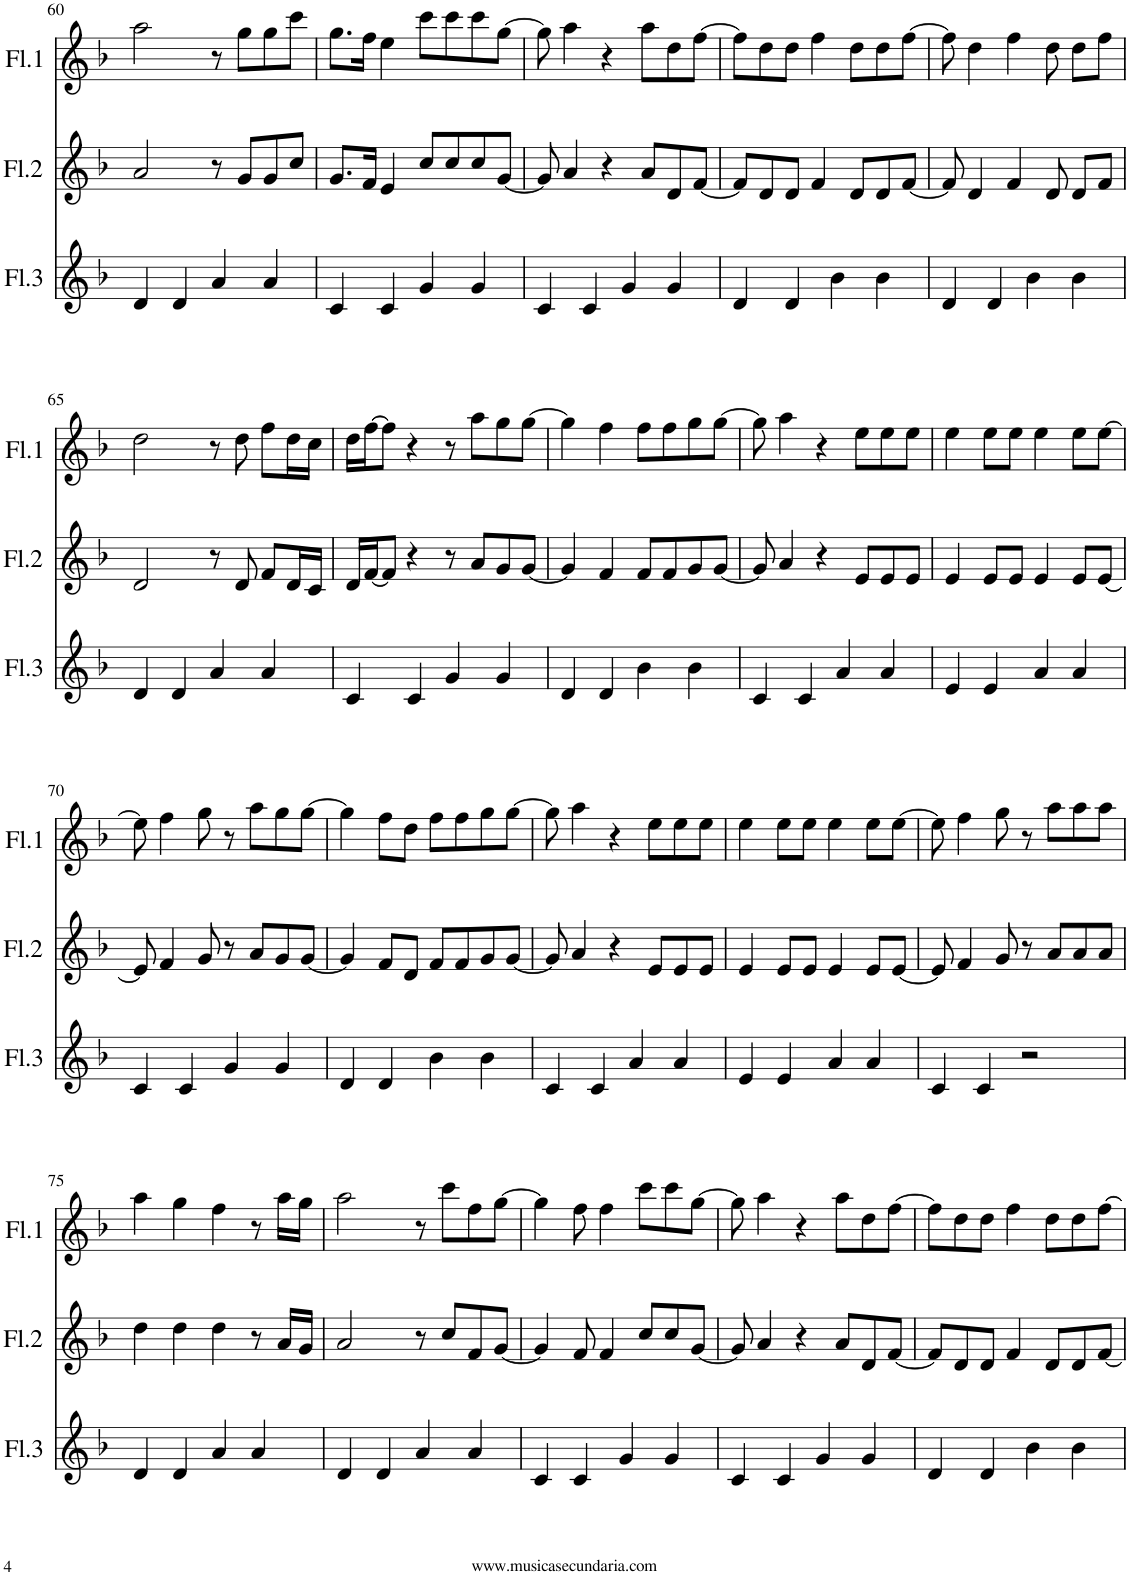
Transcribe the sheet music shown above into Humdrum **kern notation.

**kern	**kern	**kern
*part3	*part2	*part1
*staff3	*staff2	*staff1
*I"Flauta 3	*I"Flauta 2	*I"Flauta 1
*I'Fl.3	*I'Fl.2	*I'Fl.1
!!LO:PB:g=z
*clefG2	*clefG2	*clefG2
*k[b-]	*k[b-]	*k[b-]
*M4/4	*M4/4	*M4/4
=60	=60	=60
4d/	2a/	2aa\
4d/	.	.
4a/	8r	8r
.	8g/L	8gg\L
4a/	8g/	8gg\
.	8cc/J	8ccc\J
=61	=61	=61
4c/	8.g/L	8.gg\L
.	16f/Jk	16ff\Jk
4c/	4e/	4ee\
4g/	8cc/L	8ccc\L
.	8cc/	8ccc\
4g/	8cc/	8ccc\
.	[8g/J	[8gg\J
=62	=62	=62
4c/	8g/]	8gg\]
.	4a/	4aa\
4c/	.	.
.	4r	4r
4g/	.	.
.	8a/L	8aa\L
4g/	8d/	8dd\
.	[8f/J	[8ff\J
=63	=63	=63
4d/	8f/L]	8ff\L]
.	8d/	8dd\
4d/	8d/J	8dd\J
.	4f/	4ff\
4b-\	.	.
.	8d/L	8dd\L
4b-\	8d/	8dd\
.	[8f/J	[8ff\J
=64	=64	=64
4d/	8f/]	8ff\]
.	4d/	4dd\
4d/	.	.
.	4f/	4ff\
4b-\	.	.
.	8d/	8dd\
4b-\	8d/L	8dd\L
.	8f/J	8ff\J
!!LO:LB:g=z
=65	=65	=65
4d/	2d/	2dd\
4d/	.	.
4a/	8r	8r
.	8d/	8dd\
4a/	8f/L	8ff\L
.	16d/L	16dd\L
.	16c/JJ	16cc\JJ
=66	=66	=66
4c/	16d/LL	16dd\LL
.	[16f/J	[16ff\J
.	8f/J]	8ff\J]
4c/	4r	4r
4g/	8r	8r
.	8a/L	8aa\L
4g/	8g/	8gg\
.	[8g/J	[8gg\J
=67	=67	=67
4d/	4g/]	4gg\]
4d/	4f/	4ff\
4b-\	8f/L	8ff\L
.	8f/	8ff\
4b-\	8g/	8gg\
.	[8g/J	[8gg\J
=68	=68	=68
4c/	8g/]	8gg\]
.	4a/	4aa\
4c/	.	.
.	4r	4r
4a/	.	.
.	8e/L	8ee\L
4a/	8e/	8ee\
.	8e/J	8ee\J
=69	=69	=69
4e/	4e/	4ee\
4e/	8e/L	8ee\L
.	8e/J	8ee\J
4a/	4e/	4ee\
4a/	8e/L	8ee\L
.	[8e/J	[8ee\J
!!LO:LB:g=z
=70	=70	=70
4c/	8e/]	8ee\]
.	4f/	4ff\
4c/	.	.
.	8g/	8gg\
4g/	8r	8r
.	8a/L	8aa\L
4g/	8g/	8gg\
.	[8g/J	[8gg\J
=71	=71	=71
4d/	4g/]	4gg\]
4d/	8f/L	8ff\L
.	8d/J	8dd\J
4b-\	8f/L	8ff\L
.	8f/	8ff\
4b-\	8g/	8gg\
.	[8g/J	[8gg\J
=72	=72	=72
4c/	8g/]	8gg\]
.	4a/	4aa\
4c/	.	.
.	4r	4r
4a/	.	.
.	8e/L	8ee\L
4a/	8e/	8ee\
.	8e/J	8ee\J
=73	=73	=73
4e/	4e/	4ee\
4e/	8e/L	8ee\L
.	8e/J	8ee\J
4a/	4e/	4ee\
4a/	8e/L	8ee\L
.	[8e/J	[8ee\J
=74	=74	=74
4c/	8e/]	8ee\]
.	4f/	4ff\
4c/	.	.
.	8g/	8gg\
2r	8r	8r
.	8a/L	8aa\L
.	8a/	8aa\
.	8a/J	8aa\J
!!LO:LB:g=z
=75	=75	=75
4d/	4dd\	4aa\
4d/	4dd\	4gg\
4a/	4dd\	4ff\
4a/	8r	8r
.	16a/LL	16aa\LL
.	16g/JJ	16gg\JJ
=76	=76	=76
4d/	2a/	2aa\
4d/	.	.
4a/	8r	8r
.	8cc/L	8ccc\L
4a/	8f/	8ff\
.	[8g/J	[8gg\J
=77	=77	=77
4c/	4g/]	4gg\]
4c/	8f/	8ff\
.	4f/	4ff\
4g/	.	.
.	8cc/L	8ccc\L
4g/	8cc/	8ccc\
.	[8g/J	[8gg\J
=78	=78	=78
4c/	8g/]	8gg\]
.	4a/	4aa\
4c/	.	.
.	4r	4r
4g/	.	.
.	8a/L	8aa\L
4g/	8d/	8dd\
.	[8f/J	[8ff\J
=79	=79	=79
4d/	8f/L]	8ff\L]
.	8d/	8dd\
4d/	8d/J	8dd\J
.	4f/	4ff\
4b-\	.	.
.	8d/L	8dd\L
4b-\	8d/	8dd\
.	[8f/J	[8ff\J
=	=	=
*-	*-	*-
